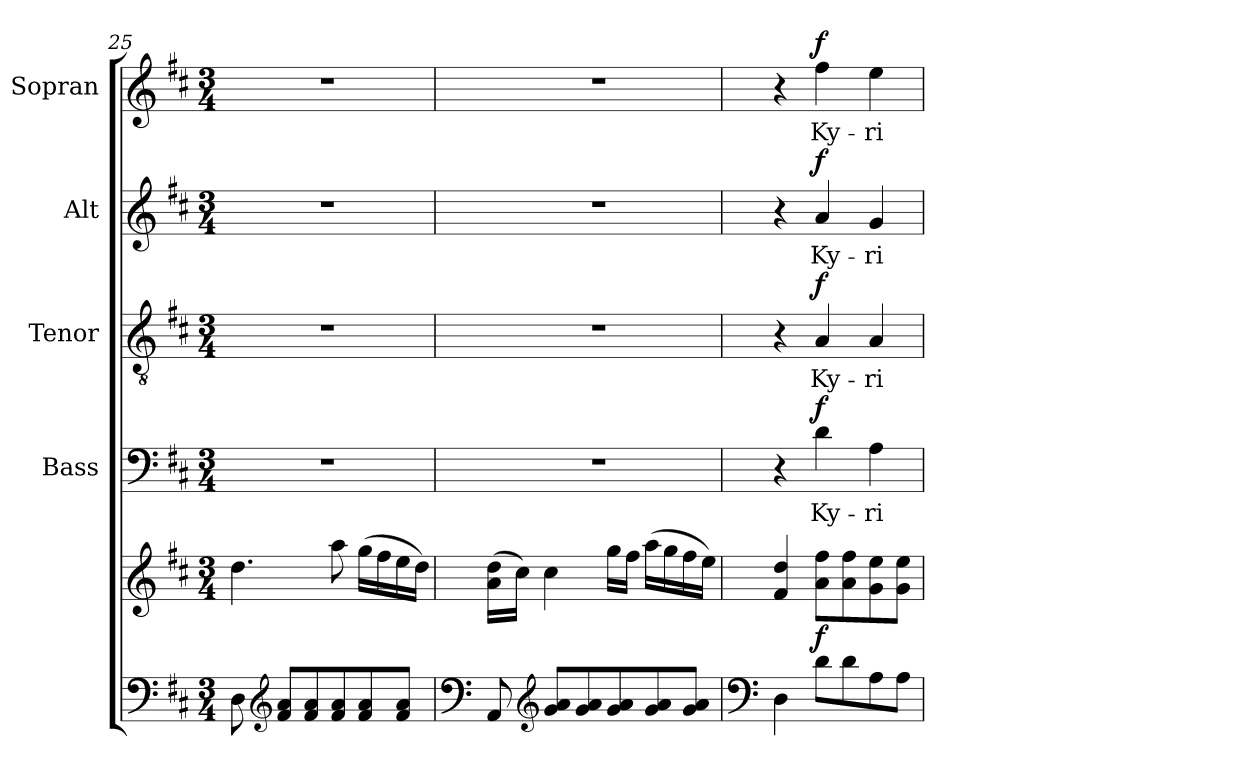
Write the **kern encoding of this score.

**kern	**kern	**dynam	**kern	**text	**dynam	**kern	**text	**dynam	**kern	**text	**dynam	**kern	**text	**dynam
*part5	*part5	*part5	*part4	*part4	*part4	*part3	*part3	*part3	*part2	*part2	*part2	*part1	*part1	*part1
*staff6	*staff5	*staff5/6	*staff4	*staff4	*staff4	*staff3	*staff3	*staff3	*staff2	*staff2	*staff2	*staff1	*staff1	*staff1
*	*	*	*I"Bass	*	*	*I"Tenor	*	*	*I"Alt	*	*	*I"Sopran	*	*
*	*	*	*I'B.	*	*	*I'T.	*	*	*I'A.	*	*	*I'S.	*	*
!!LO:PB:g=z
*clefF4	*clefG2	*	*clefF4	*	*	*clefGv2	*	*	*clefG2	*	*	*clefG2	*	*
*k[f#c#]	*k[f#c#]	*	*k[f#c#]	*	*	*k[f#c#]	*	*	*k[f#c#]	*	*	*k[f#c#]	*	*
*D:	*D:	*	*D:	*	*	*D:	*	*	*D:	*	*	*D:	*	*
*M3/4	*M3/4	*	*M3/4	*	*	*M3/4	*	*	*M3/4	*	*	*M3/4	*	*
=25	=25	=25	=25	=25	=25	=25	=25	=25	=25	=25	=25	=25	=25	=25
8D\	4.dd\	.	2.r	.	.	2.r	.	.	2.r	.	.	2.r	.	.
*clefG2	*	*	*	*	*	*	*	*	*	*	*	*	*	*
8f#/ 8a/L	.	.	.	.	.	.	.	.	.	.	.	.	.	.
8f#/ 8a/	.	.	.	.	.	.	.	.	.	.	.	.	.	.
8f#/ 8a/	8aa\	.	.	.	.	.	.	.	.	.	.	.	.	.
8f#/ 8a/	(>16gg\LL	.	.	.	.	.	.	.	.	.	.	.	.	.
.	16ff#\	.	.	.	.	.	.	.	.	.	.	.	.	.
8f#/ 8a/J	16ee\	.	.	.	.	.	.	.	.	.	.	.	.	.
.	16dd\JJ)	.	.	.	.	.	.	.	.	.	.	.	.	.
=26	=26	=26	=26	=26	=26	=26	=26	=26	=26	=26	=26	=26	=26	=26
*clefF4	*	*	*	*	*	*	*	*	*	*	*	*	*	*
8AA/	(>16a\ 16dd\LL	.	2.r	.	.	2.r	.	.	2.r	.	.	2.r	.	.
.	16cc#\JJ)	.	.	.	.	.	.	.	.	.	.	.	.	.
*clefG2	*	*	*	*	*	*	*	*	*	*	*	*	*	*
8g/ 8a/L	4cc#\	.	.	.	.	.	.	.	.	.	.	.	.	.
8g/ 8a/	.	.	.	.	.	.	.	.	.	.	.	.	.	.
8g/ 8a/	16gg\LL	.	.	.	.	.	.	.	.	.	.	.	.	.
.	16ff#\JJ	.	.	.	.	.	.	.	.	.	.	.	.	.
8g/ 8a/	(>16aa\LL	.	.	.	.	.	.	.	.	.	.	.	.	.
.	16gg\	.	.	.	.	.	.	.	.	.	.	.	.	.
8g/ 8a/J	16ff#\	.	.	.	.	.	.	.	.	.	.	.	.	.
.	16ee\JJ)	.	.	.	.	.	.	.	.	.	.	.	.	.
=27	=27	=27	=27	=27	=27	=27	=27	=27	=27	=27	=27	=27	=27	=27
*clefF4	*	*	*	*	*	*	*	*	*	*	*	*	*	*
4D\	4f#/ 4dd/	.	4r	.	.	4r	.	.	4r	.	.	4r	.	.
!	!	!LO:DY:b	!	!LO:LY:b	!LO:DY:a	!	!LO:LY:b	!LO:DY:a	!	!LO:LY:b	!LO:DY:a	!	!LO:LY:b	!LO:DY:a
8d\L	8a\ 8ff#\L	f	4d\	Ky-	f	4A/	Ky-	f	4a/	Ky-	f	4ff#\	Ky-	f
8d\	8a\ 8ff#\	.	.	.	.	.	.	.	.	.	.	.	.	.
!	!	!	!	!LO:LY:b	!	!	!LO:LY:b	!	!	!LO:LY:b	!	!	!LO:LY:b	!
8A\	8g\ 8ee\	.	4A\	-ri-	.	4A/	-ri-	.	4g/	-ri-	.	4ee\	-ri-	.
8A\J	8g\ 8ee\J	.	.	.	.	.	.	.	.	.	.	.	.	.
=	=	=	=	=	=	=	=	=	=	=	=	=	=	=
*-	*-	*-	*-	*-	*-	*-	*-	*-	*-	*-	*-	*-	*-	*-
